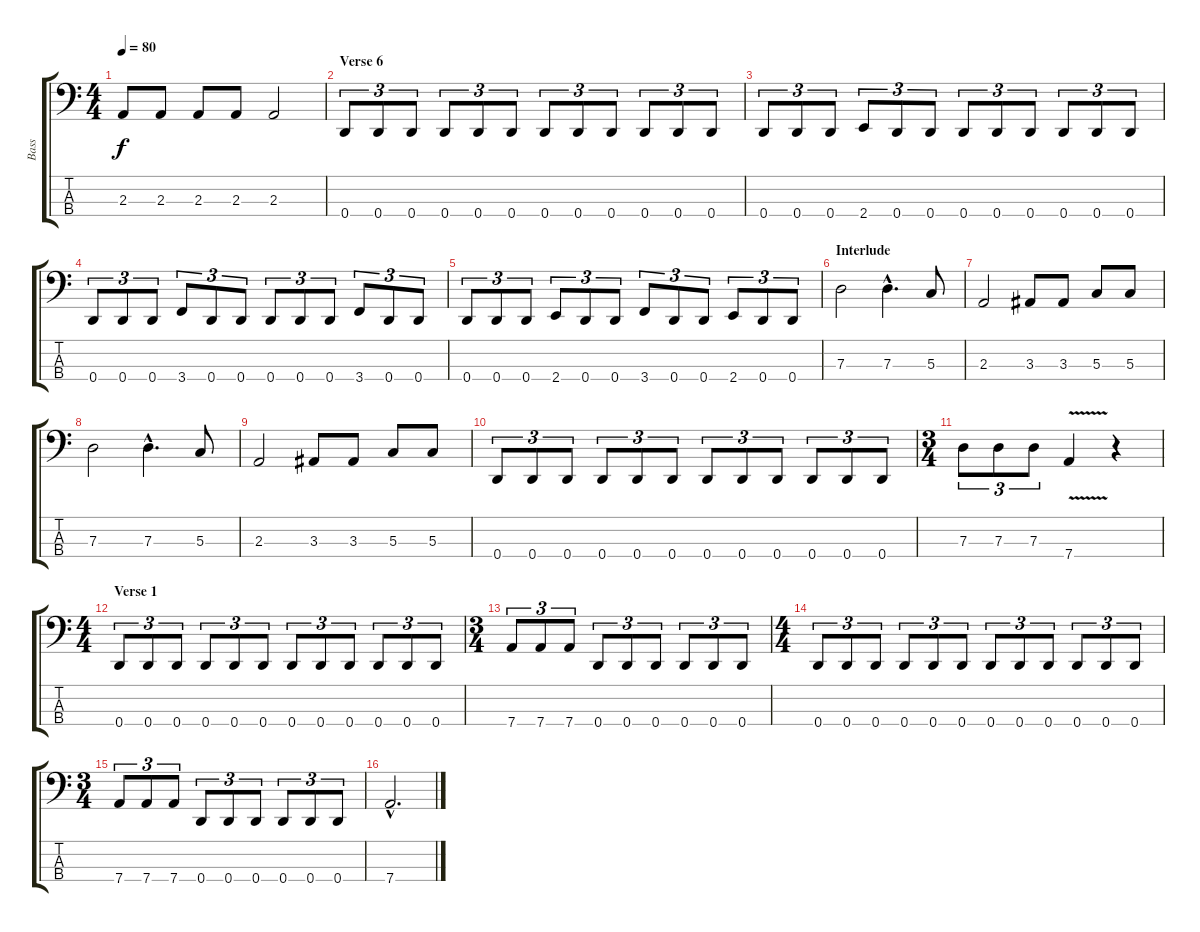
\track ("Bass" "Bass") {instrument electricbasspick}
\staff {score tabs}
\tuning (F2 C2 G1 D1) {hide}
\ts (4 4)
\tempo 80
\clef f4
\ks c
2.3.8{dy f} 2.3.8 2.3.8 2.3.8 2.3.2 |
\section ("" "Verse 6")
0.4.8{tu (3 2)} 0.4.8{tu (3 2)} 0.4.8{tu (3 2)} 0.4.8{tu (3 2)} 0.4.8{tu (3 2)} 0.4.8{tu (3 2)} 0.4.8{tu (3 2)} 0.4.8{tu (3 2)} 0.4.8{tu (3 2)} 0.4.8{tu (3 2)} 0.4.8{tu (3 2)} 0.4.8{tu (3 2)} |
0.4.8{tu (3 2)} 0.4.8{tu (3 2)} 0.4.8{tu (3 2)} 2.4.8{tu (3 2)} 0.4.8{tu (3 2)} 0.4.8{tu (3 2)} 0.4.8{tu (3 2)} 0.4.8{tu (3 2)} 0.4.8{tu (3 2)} 0.4.8{tu (3 2)} 0.4.8{tu (3 2)} 0.4.8{tu (3 2)} |
0.4.8{tu (3 2)} 0.4.8{tu (3 2)} 0.4.8{tu (3 2)} 3.4.8{tu (3 2)} 0.4.8{tu (3 2)} 0.4.8{tu (3 2)} 0.4.8{tu (3 2)} 0.4.8{tu (3 2)} 0.4.8{tu (3 2)} 3.4.8{tu (3 2)} 0.4.8{tu (3 2)} 0.4.8{tu (3 2)} |
0.4.8{tu (3 2)} 0.4.8{tu (3 2)} 0.4.8{tu (3 2)} 2.4.8{tu (3 2)} 0.4.8{tu (3 2)} 0.4.8{tu (3 2)} 3.4.8{tu (3 2)} 0.4.8{tu (3 2)} 0.4.8{tu (3 2)} 2.4.8{tu (3 2)} 0.4.8{tu (3 2)} 0.4.8{tu (3 2)} |
\section ("" "Interlude")
7.3.2 7.3{hac}.4{d} 5.3.8 |
2.3.2 3.3.8 3.3.8 5.3.8 5.3.8 |
7.3.2 7.3{hac}.4{d} 5.3.8 |
2.3.2 3.3.8 3.3.8 5.3.8 5.3.8 |
0.4.8{tu (3 2)} 0.4.8{tu (3 2)} 0.4.8{tu (3 2)} 0.4.8{tu (3 2)} 0.4.8{tu (3 2)} 0.4.8{tu (3 2)} 0.4.8{tu (3 2)} 0.4.8{tu (3 2)} 0.4.8{tu (3 2)} 0.4.8{tu (3 2)} 0.4.8{tu (3 2)} 0.4.8{tu (3 2)} |
\ts (3 4)
7.3.8{tu (3 2)} 7.3.8{tu (3 2)} 7.3.8{tu (3 2)} 7.4{v}.4 r.4 |
\ts (4 4)
\section ("" "Verse 1")
0.4.8{tu (3 2)} 0.4.8{tu (3 2)} 0.4.8{tu (3 2)} 0.4.8{tu (3 2)} 0.4.8{tu (3 2)} 0.4.8{tu (3 2)} 0.4.8{tu (3 2)} 0.4.8{tu (3 2)} 0.4.8{tu (3 2)} 0.4.8{tu (3 2)} 0.4.8{tu (3 2)} 0.4.8{tu (3 2)} |
\ts (3 4)
7.4.8{tu (3 2)} 7.4.8{tu (3 2)} 7.4.8{tu (3 2)} 0.4.8{tu (3 2)} 0.4.8{tu (3 2)} 0.4.8{tu (3 2)} 0.4.8{tu (3 2)} 0.4.8{tu (3 2)} 0.4.8{tu (3 2)} |
\ts (4 4)
0.4.8{tu (3 2)} 0.4.8{tu (3 2)} 0.4.8{tu (3 2)} 0.4.8{tu (3 2)} 0.4.8{tu (3 2)} 0.4.8{tu (3 2)} 0.4.8{tu (3 2)} 0.4.8{tu (3 2)} 0.4.8{tu (3 2)} 0.4.8{tu (3 2)} 0.4.8{tu (3 2)} 0.4.8{tu (3 2)} |
\ts (3 4)
7.4.8{tu (3 2)} 7.4.8{tu (3 2)} 7.4.8{tu (3 2)} 0.4.8{tu (3 2)} 0.4.8{tu (3 2)} 0.4.8{tu (3 2)} 0.4.8{tu (3 2)} 0.4.8{tu (3 2)} 0.4.8{tu (3 2)} |
7.4{hac}.2{d}
